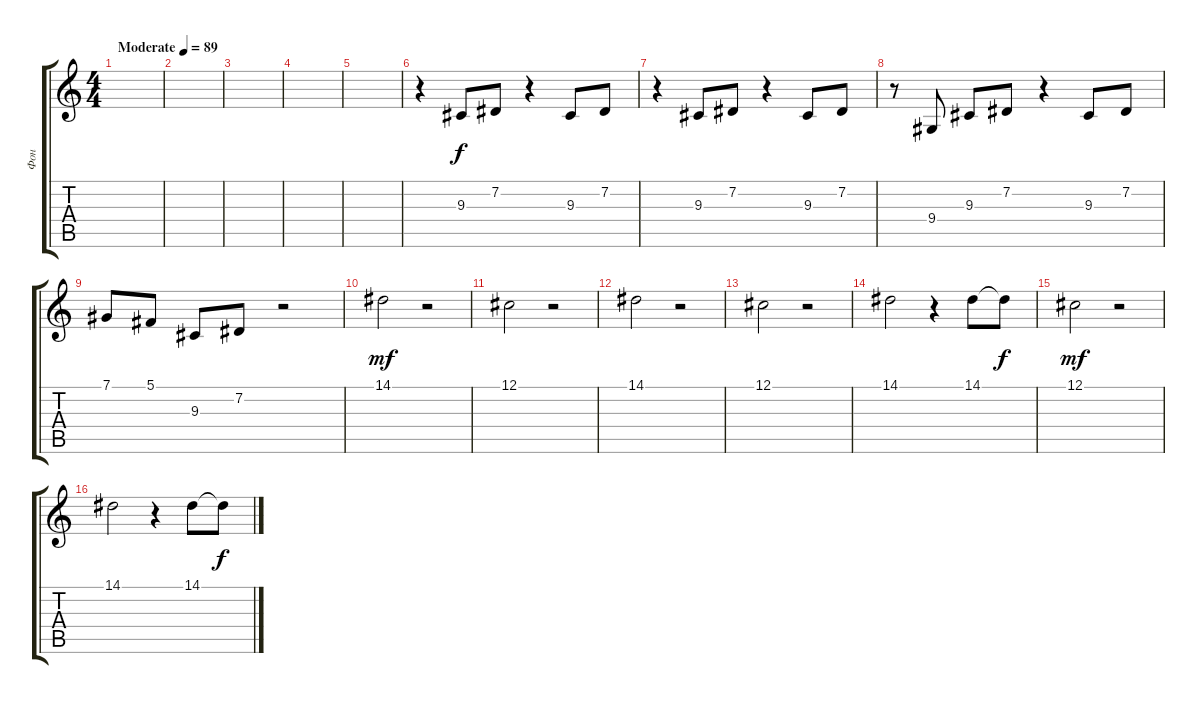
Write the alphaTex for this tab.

\track ("Фон" "Фон") {instrument pad1newage}
\staff {score tabs}
\tuning (Db4 Ab3 E3 B2 Gb2 B1) {hide}
\ts (4 4)
\tempo (89 "Moderate")
\clef g2
\ks c
|
|
|
|
|
r.4 9.3.8 7.2.8 r.4 9.3.8 7.2.8 |
r.4 9.3.8 7.2.8 r.4 9.3.8 7.2.8 |
r.8 9.4.8 9.3.8 7.2.8 r.4 9.3.8 7.2.8 |
7.1.8 5.1.8 9.3.8 7.2.8 r.2 |
14.1.2{dy mf} r.2 |
12.1.2 r.2 |
14.1.2 r.2 |
12.1.2 r.2 |
14.1.2 r.4 14.1.8 14.1{t}.8{dy f} |
12.1.2{dy mf} r.2 |
14.1.2 r.4 14.1.8 14.1{t}.8{dy f}
